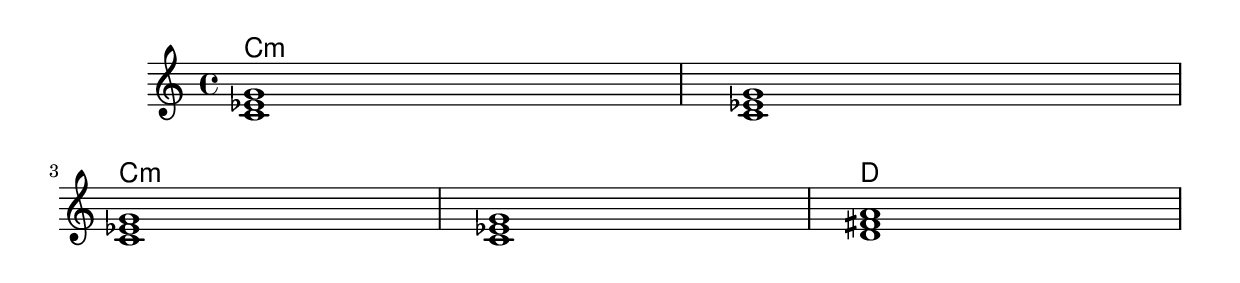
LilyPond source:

%% Do not edit this file; it is automatically
%% generated from LSR http://lsr.dsi.unimi.it
%% This file is in the public domain.
\version "2.12.2"

\header {
  lsrtags = "chords"

%% Translation of GIT committish: a874fda3641c9e02f61be5c41b215b8304b8ed00
  texidoces = "
Se pueden imprimir los acordes exclusivamente al comienzo de las
líneas y cuando cambia el acorde.

"
  doctitlees = "Imprimir los acordes cuando se produce un cambio"


%% Translation of GIT committish: 0a868be38a775ecb1ef935b079000cebbc64de40
  texidocde = "
Akkordsymbole können so eingestellt werden, dass sie nur zu Beginn der Zeile
und bei Akkordwechseln angezeigt werden.

"
  doctitlede = "Akkordsymbole bei Wechsel anzeigen"

  texidoc = "
Chord names can be displayed only at the start of lines and when the
chord changes.

"
  doctitle = "Showing chords at changes"
} % begin verbatim

harmonies = \chordmode {
  c1:m c:m \break c:m c:m d
}
<<
  \new ChordNames {
    \set chordChanges = ##t
    \harmonies
  }
  \new Staff {
    \relative c' { \harmonies }
  }
>>

